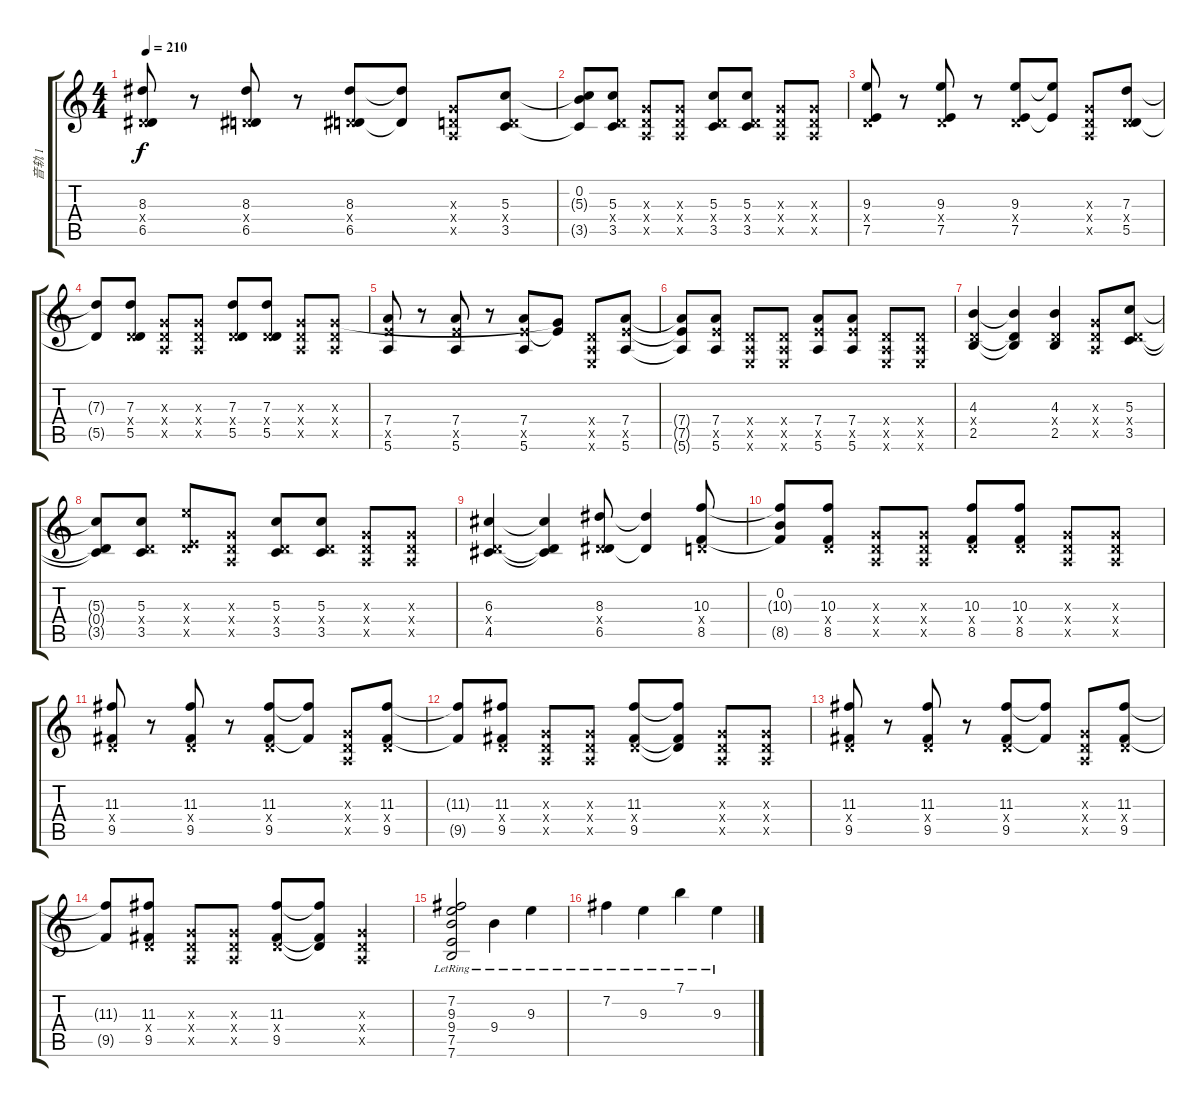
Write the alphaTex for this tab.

\track ("音轨 1" "音轨 1") {instrument overdrivenguitar}
\staff {score tabs}
\tuning (E4 B3 G3 D3 A2 E2) {hide}
\ts (4 4)
\tempo 210
\clef g2
\ks c
(8.3 0.4{x} 6.5).8{dy f} r.8 (8.3 0.4{x} 6.5).8 r.8 (8.3 0.4{x} 6.5).8 (8.3{t} 6.5{t}).8 (0.3{x} 0.4{x} 0.5{x}).8 (5.3 0.4{x} 3.5).8 |
(0.2 5.3{t} 3.5{t}).8 (5.3 0.4{x} 3.5).8 (0.3{x} 0.4{x} 0.5{x}).8 (0.3{x} 0.4{x} 0.5{x}).8 (5.3 0.4{x} 3.5).8 (5.3 0.4{x} 3.5).8 (0.3{x} 0.4{x} 0.5{x}).8 (0.3{x} 0.4{x} 0.5{x}).8 |
(9.3 0.4{x} 7.5).8 r.8 (9.3 0.4{x} 7.5).8 r.8 (9.3 0.4{x} 7.5).8 (9.3{t} 7.5{t}).8 (0.3{x} 0.4{x} 0.5{x}).8 (7.3 0.4{x} 5.5).8 |
(7.3{t} 5.5{t}).8 (7.3 0.4{x} 5.5).8 (0.3{x} 0.4{x} 0.5{x}).8 (0.3{x} 0.4{x} 0.5{x}).8 (7.3 0.4{x} 5.5).8 (7.3 0.4{x} 5.5).8 (0.3{x} 0.4{x} 0.5{x}).8 (0.3{x} 0.4{x} 0.5{x}).8 |
(7.4 7.5{x} 5.6).8 r.8 (7.4 7.5{x} 5.6).8 r.8 (7.4 7.5{x} 5.6).8 (0.3{t} 7.5{t}).8 (0.4{x} 0.5{x} 0.6{x}).8 (7.4 7.5{x} 5.6).8 |
(7.4{t} 7.5{t} 5.6{t}).8 (7.4 7.5{x} 5.6).8 (0.4{x} 0.5{x} 0.6{x}).8 (0.4{x} 0.5{x} 0.6{x}).8 (7.4 7.5{x} 5.6).8 (7.4 7.5{x} 5.6).8 (0.4{x} 0.5{x} 0.6{x}).8 (0.4{x} 0.5{x} 0.6{x}).8 |
(4.3 0.4{x} 2.5).4 (4.3{t} 0.4{t} 2.5{t}).4 (4.3 0.4{x} 2.5).4 (0.3{x} 0.4{x} 0.5{x}).8 (5.3 0.4{x} 3.5).8 |
(5.3{t} 0.4{t} 3.5{t}).8 (5.3 0.4{x} 3.5).8 (9.3{x} 0.4{x} 7.5{x}).8 (0.3{x} 0.4{x} 0.5{x}).8 (5.3 0.4{x} 3.5).8 (5.3 0.4{x} 3.5).8 (0.3{x} 0.4{x} 0.5{x}).8 (0.3{x} 0.4{x} 0.5{x}).8 |
(6.3 0.4{x} 4.5).4 (6.3{t} 0.4{t} 4.5{t}).4 (8.3 0.4{x} 6.5).8 (8.3{t} 6.5{t}).4 (10.3 0.4{x} 8.5).8 |
(0.2 10.3{t} 8.5{t}).8 (10.3 0.4{x} 8.5).8 (0.3{x} 0.4{x} 0.5{x}).8 (0.3{x} 0.4{x} 0.5{x}).8 (10.3 0.4{x} 8.5).8 (10.3 0.4{x} 8.5).8 (0.3{x} 0.4{x} 0.5{x}).8 (0.3{x} 0.4{x} 0.5{x}).8 |
(11.3 0.4{x} 9.5).8 r.8 (11.3 0.4{x} 9.5).8 r.8 (11.3 0.4{x} 9.5).8 (11.3{t} 9.5{t}).8 (0.3{x} 0.4{x} 0.5{x}).8 (11.3 0.4{x} 9.5).8 |
(11.3{t} 9.5{t}).8 (11.3 0.4{x} 9.5).8 (0.3{x} 0.4{x} 0.5{x}).8 (0.3{x} 0.4{x} 0.5{x}).8 (11.3 0.4{x} 9.5).8 (11.3{t} 0.4{t} 9.5{t}).8 (0.3{x} 0.4{x} 0.5{x}).8 (0.3{x} 0.4{x} 0.5{x}).8 |
(11.3 0.4{x} 9.5).8 r.8 (11.3 0.4{x} 9.5).8 r.8 (11.3 0.4{x} 9.5).8 (11.3{t} 9.5{t}).8 (0.3{x} 0.4{x} 0.5{x}).8 (11.3 0.4{x} 9.5).8 |
(11.3{t} 9.5{t}).8 (11.3 0.4{x} 9.5).8 (0.3{x} 0.4{x} 0.5{x}).8 (0.3{x} 0.4{x} 0.5{x}).8 (11.3 0.4{x} 9.5).8 (11.3{t} 0.4{t} 9.5{t}).8 (0.3{x} 0.4{x} 0.5{x}).4 |
(7.2{lr} 9.3{lr} 9.4{lr} 7.5{lr} 7.6{lr}).2 9.4{lr}.4 9.3{lr}.4 |
7.2{lr}.4 9.3{lr}.4 7.1{lr}.4 9.3{lr}.4
